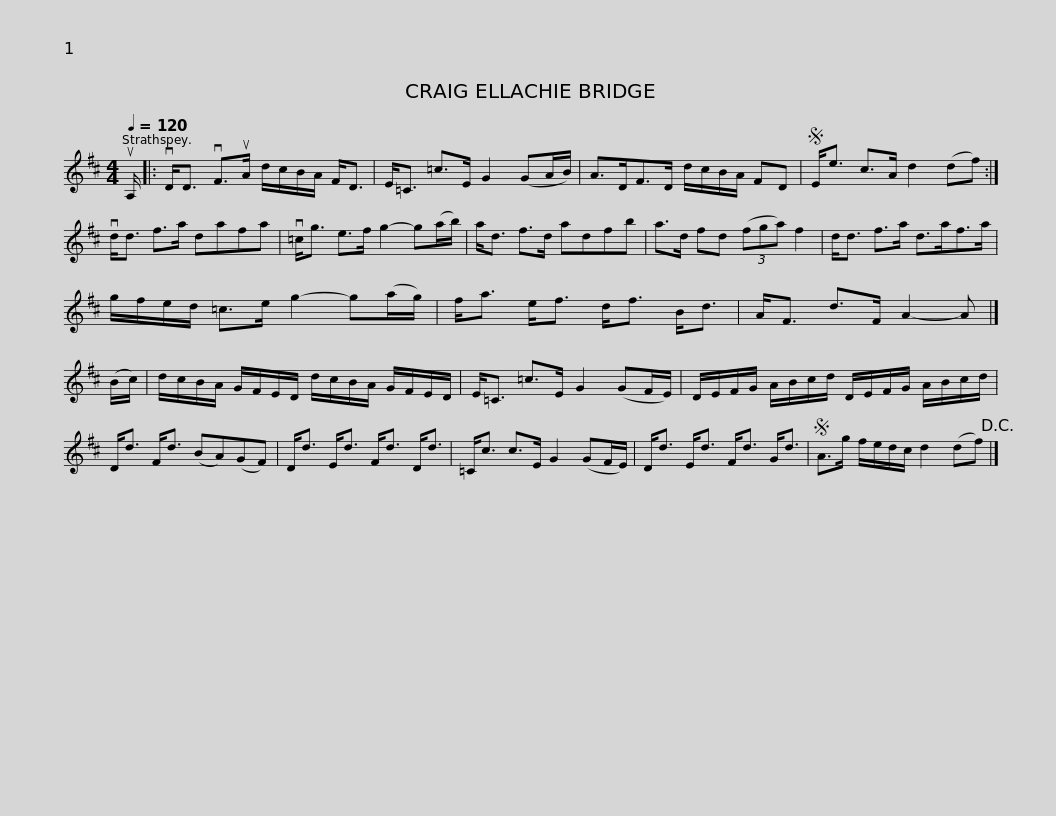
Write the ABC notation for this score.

X:1
L:1/8
Q:1/4=120
M:4/4
I:linebreak $
K:D
V:1 treble
V:1
 uA,/ |: vD<D vF>uA d/c/B/A/ F<D | E<=C =c>E G2 (GA/B/) | A>DF>D d/c/B/A/ FD |S E<e c>A d2 (df) :|$ %5
 vd<d f>a dafa | v=c<g e>f g2- g(a/b/) | a<d f>d adfb | a>d fd (3(fga) f2 | d<d f>a d>af>a |$ %10
 g/f/e/d/ =c>e g2- g(a/g/) | f<a e<f d<f B<d | A<F d>F A2- A |] (B/c/) | d/c/B/A/ G/F/E/D/ d/c/B/A/ G/F/E/D/ |$ %15
 E<=C =c>E G2 (GF/E/) | D/E/F/G/ A/B/c/d/ D/E/F/G/ A/B/c/d/ | D<d F<d (BA)(GF) | D<d E<d F<d D<d |$ =C<c c>E G2 (GF/E/) | %20
 D<d E<d F<d G<d |S A>g f/e/d/c/ d2 (df)!D.C.! |] %22
